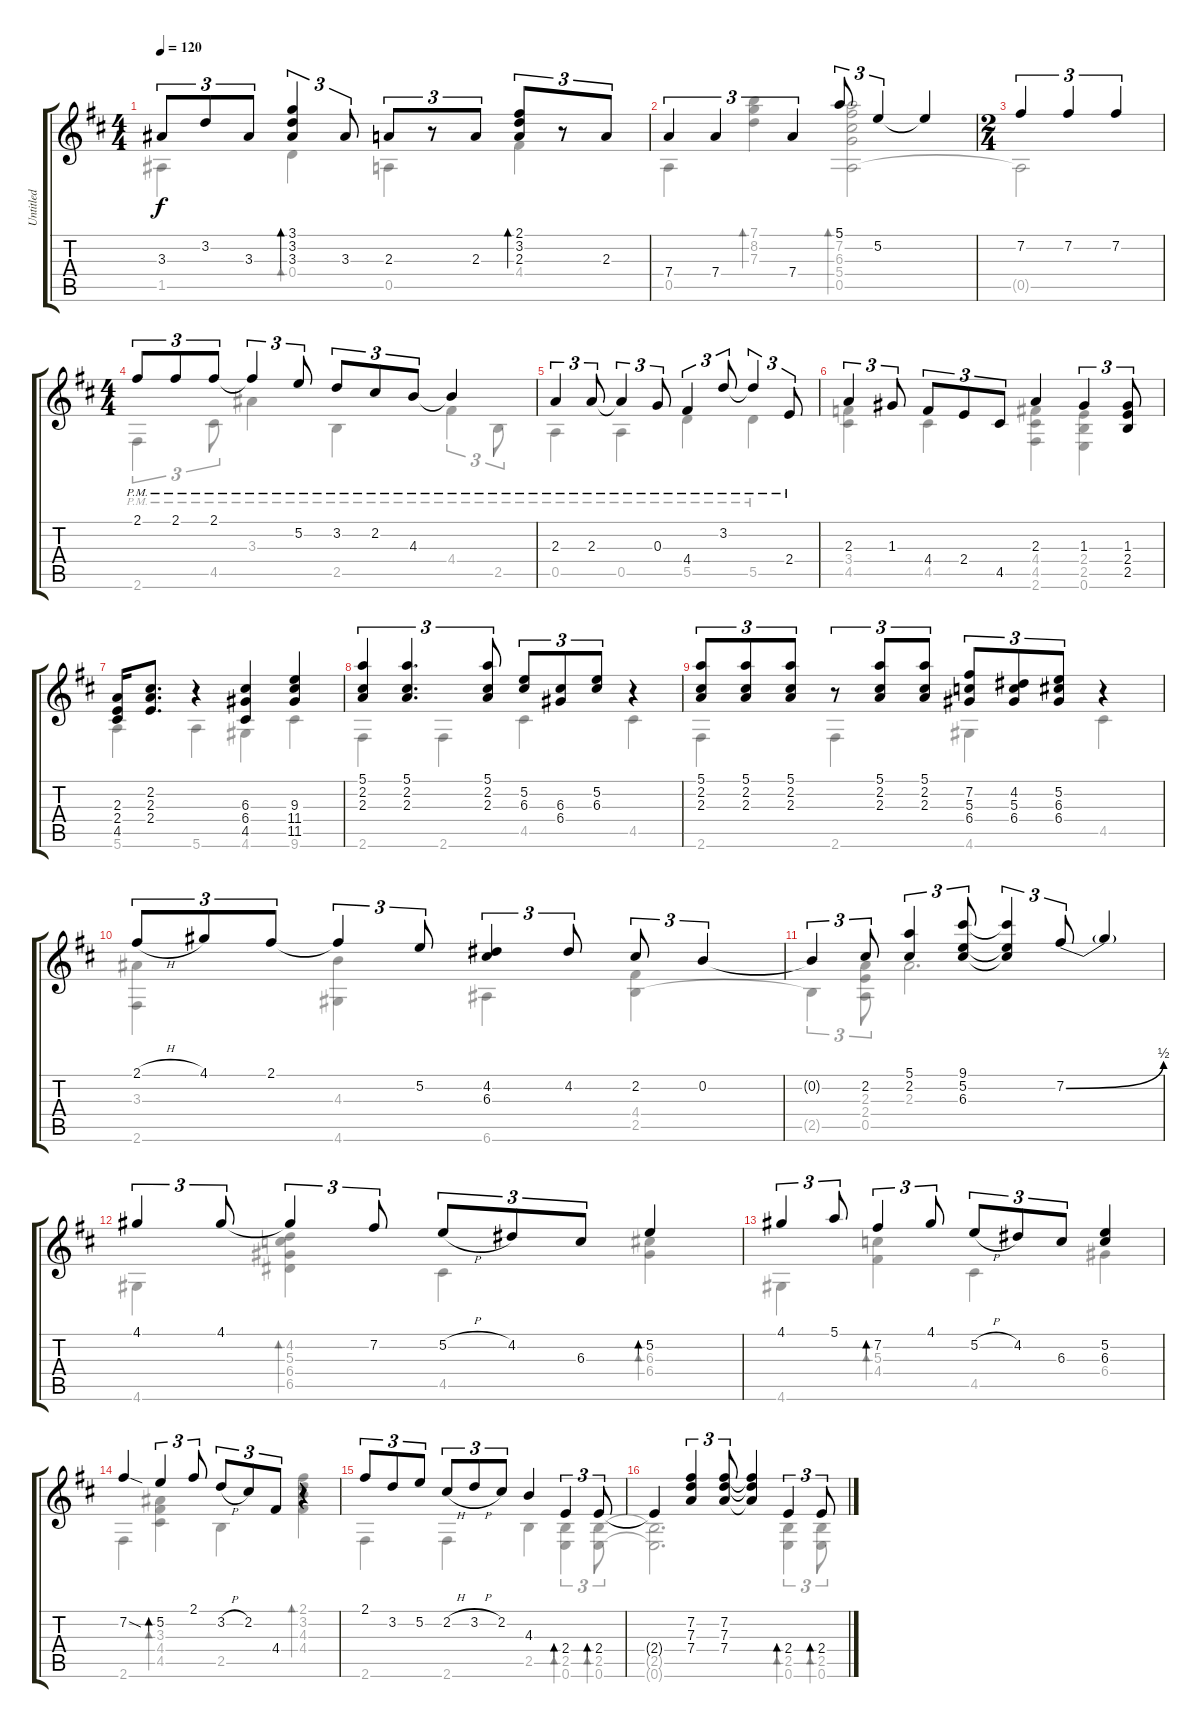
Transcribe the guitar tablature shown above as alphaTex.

\track ("Untitled" "Untitled") {instrument acousticguitarnylon}
\staff {score tabs}
\tuning (E4 B3 G3 D3 A2 E2) {hide}
\voice
\ts (4 4)
\tempo 120
\clef g2
\ks d
3.3.8{tu (3 2) dy f} 3.2.8{tu (3 2)} 3.3.8{tu (3 2)} (3.1 3.2 3.3).4{tu (3 2) bd 30} 3.3.8{tu (3 2)} 2.3.8{tu (3 2)} r.8{tu (3 2)} 2.3.8{tu (3 2)} (2.1 3.2 2.3).8{tu (3 2) bd 30} r.8{tu (3 2)} 2.3.8{tu (3 2)} |
7.4.4{tu (3 2)} 7.4.4{tu (3 2)} 7.4.4{tu (3 2)} 5.1.8{tu (3 2)} 5.2.4{tu (3 2)} 5.2{t}.4 |
\ts (2 4)
7.2.4{tu (3 2)} 7.2.4{tu (3 2)} 7.2.4{tu (3 2)} |
\ts (4 4)
2.1{pm}.8{tu (3 2)} 2.1{pm}.8{tu (3 2)} 2.1{pm}.8{tu (3 2)} 2.1{pm t}.4{tu (3 2)} 5.2{pm}.8{tu (3 2)} 3.2{pm}.8{tu (3 2)} 2.2{pm}.8{tu (3 2)} 4.3{pm}.8{tu (3 2)} 4.3{pm t}.4 |
2.3{pm}.4{tu (3 2)} 2.3{pm}.8{tu (3 2)} 2.3{pm t}.4{tu (3 2)} 0.3{pm}.8{tu (3 2)} 4.4{pm}.4{tu (3 2)} 3.2{pm}.8{tu (3 2)} 3.2{pm t}.4{tu (3 2)} 2.4{pm}.8{tu (3 2)} |
2.3.4{tu (3 2)} 1.3.8{tu (3 2)} 4.4.8{tu (3 2)} 2.4.8{tu (3 2)} 4.5.8{tu (3 2)} 2.3.4 1.3.4{tu (3 2)} (1.3 2.4 2.5).8{tu (3 2)} |
(2.3 2.4 4.5).16 (2.2 2.3 2.4).8{d} r.4 (6.3 6.4 4.5).4 (9.3 11.4 11.5).4 |
(5.1 2.2 2.3).4{tu (3 2)} (5.1 2.2 2.3).4{d tu (3 2)} (5.1 2.2 2.3).8{tu (3 2)} (5.2 6.3).8{tu (3 2)} (6.3 6.4).8{tu (3 2)} (5.2 6.3).8{tu (3 2)} r.4 |
(5.1 2.2 2.3).8{tu (3 2)} (5.1 2.2 2.3).8{tu (3 2)} (5.1 2.2 2.3).8{tu (3 2)} r.8{tu (3 2)} (5.1 2.2 2.3).8{tu (3 2)} (5.1 2.2 2.3).8{tu (3 2)} (7.2 5.3 6.4).8{tu (3 2)} (4.2 5.3 6.4).8{tu (3 2)} (5.2 6.3 6.4).8{tu (3 2)} r.4 |
2.1{h}.8{tu (3 2)} 4.1.8{tu (3 2)} 2.1.8{tu (3 2)} 2.1{t}.4{tu (3 2)} 5.2.8{tu (3 2)} (4.2 6.3).4{tu (3 2)} 4.2.8{tu (3 2)} 2.2.8{tu (3 2)} 0.2.4{tu (3 2)} |
0.2{t}.4{tu (3 2)} 2.2.8{tu (3 2)} (5.1 2.2).4{tu (3 2)} (9.1 5.2 6.3).8{tu (3 2)} (9.1{t} 5.2{t} 6.3{t}).4{tu (3 2)} 7.2{be (bend 0 0 60 2)}.8{tu (3 2)} 7.2{t}.4 |
4.1.4{tu (3 2)} 4.1.8{tu (3 2)} 4.1{t}.4{tu (3 2)} 7.2.8{tu (3 2)} 5.2{h}.8{tu (3 2)} 4.2.8{tu (3 2)} 6.3.8{tu (3 2)} 5.2.4{bd 30} |
4.1.4{tu (3 2)} 5.1.8{tu (3 2)} 7.2.4{tu (3 2) bd 30} 4.1.8{tu (3 2)} 5.2{h}.8{tu (3 2)} 4.2.8{tu (3 2)} 6.3.8{tu (3 2)} (5.2 6.3).4 |
7.2{sod}.4 5.2.4{tu (3 2) bd 30} 2.1.8{tu (3 2)} 3.2{h}.8{tu (3 2)} 2.2.8{tu (3 2)} 4.4.8{tu (3 2)} r.4 |
2.1.8{tu (3 2)} 3.2.8{tu (3 2)} 5.2.8{tu (3 2)} 2.2{h}.8{tu (3 2)} 3.2{h}.8{tu (3 2)} 2.2.8{tu (3 2)} 4.3.4 2.4.4{tu (3 2) bd 30} 2.4.8{tu (3 2) bd 30} |
2.4{t}.4 (7.2 7.3 7.4).4{tu (3 2)} (7.2 7.3 7.4).8{tu (3 2)} (7.2{t} 7.3{t} 7.4{t}).4 2.4.4{tu (3 2) bd 30} 2.4.8{tu (3 2) bd 30}
\voice
\clef g2
\ottava regular
\simile none
\ks d
1.5.4{dy f} 0.4.4{bd 30} 0.5.4 4.4.4 |
0.5.4 (7.1 8.2 7.3).4{bd 30} (5.1 7.2 6.3 5.4 0.5).2{bd 30} |
0.5{t}.2 |
2.6{pm}.4{tu (3 2)} 4.5{pm}.8{tu (3 2)} 3.3{pm}.4 2.5{pm}.4 4.4{pm}.4{tu (3 2)} 2.5{pm}.8{tu (3 2)} |
0.5{pm}.4 0.5{pm}.4 5.5{pm}.4 5.5{pm}.4 |
(3.4 4.5).4 4.5.4 (4.4 4.5 2.6).4 (2.4 2.5 0.6).4 |
5.6.4 5.6.4 4.6.4 9.6.4 |
2.6.4 2.6.4 4.5.4 4.5.4 |
2.6.4 2.6.4 4.6.4 4.5.4 |
(3.3 2.6).4 (4.3 4.6).4 6.6.4 (4.4 2.5).4 |
2.5{t}.4{tu (3 2)} (2.3 2.4 0.5).8{tu (3 2)} 2.3.2{d} |
4.6.4 (4.2 5.3 6.4 6.5).4{bd 30} 4.5.4 (6.3 6.4).4{bd 30} |
4.6.4 (5.3 4.4).4{bd 30} 4.5.4 6.4.4 |
2.6.4 (3.3 4.4 4.5).4{bd 30} 2.5.4 (2.1 3.2 4.3 4.4).4{bd 30} |
2.6.4 2.6.4 2.5.4 (2.5 0.6).4{tu (3 2) bd 30} (2.5 0.6).8{tu (3 2) bd 30} |
(2.5{t} 0.6{t}).2{d} (2.5 0.6).4{tu (3 2) bd 30} (2.5 0.6).8{tu (3 2) bd 30}
